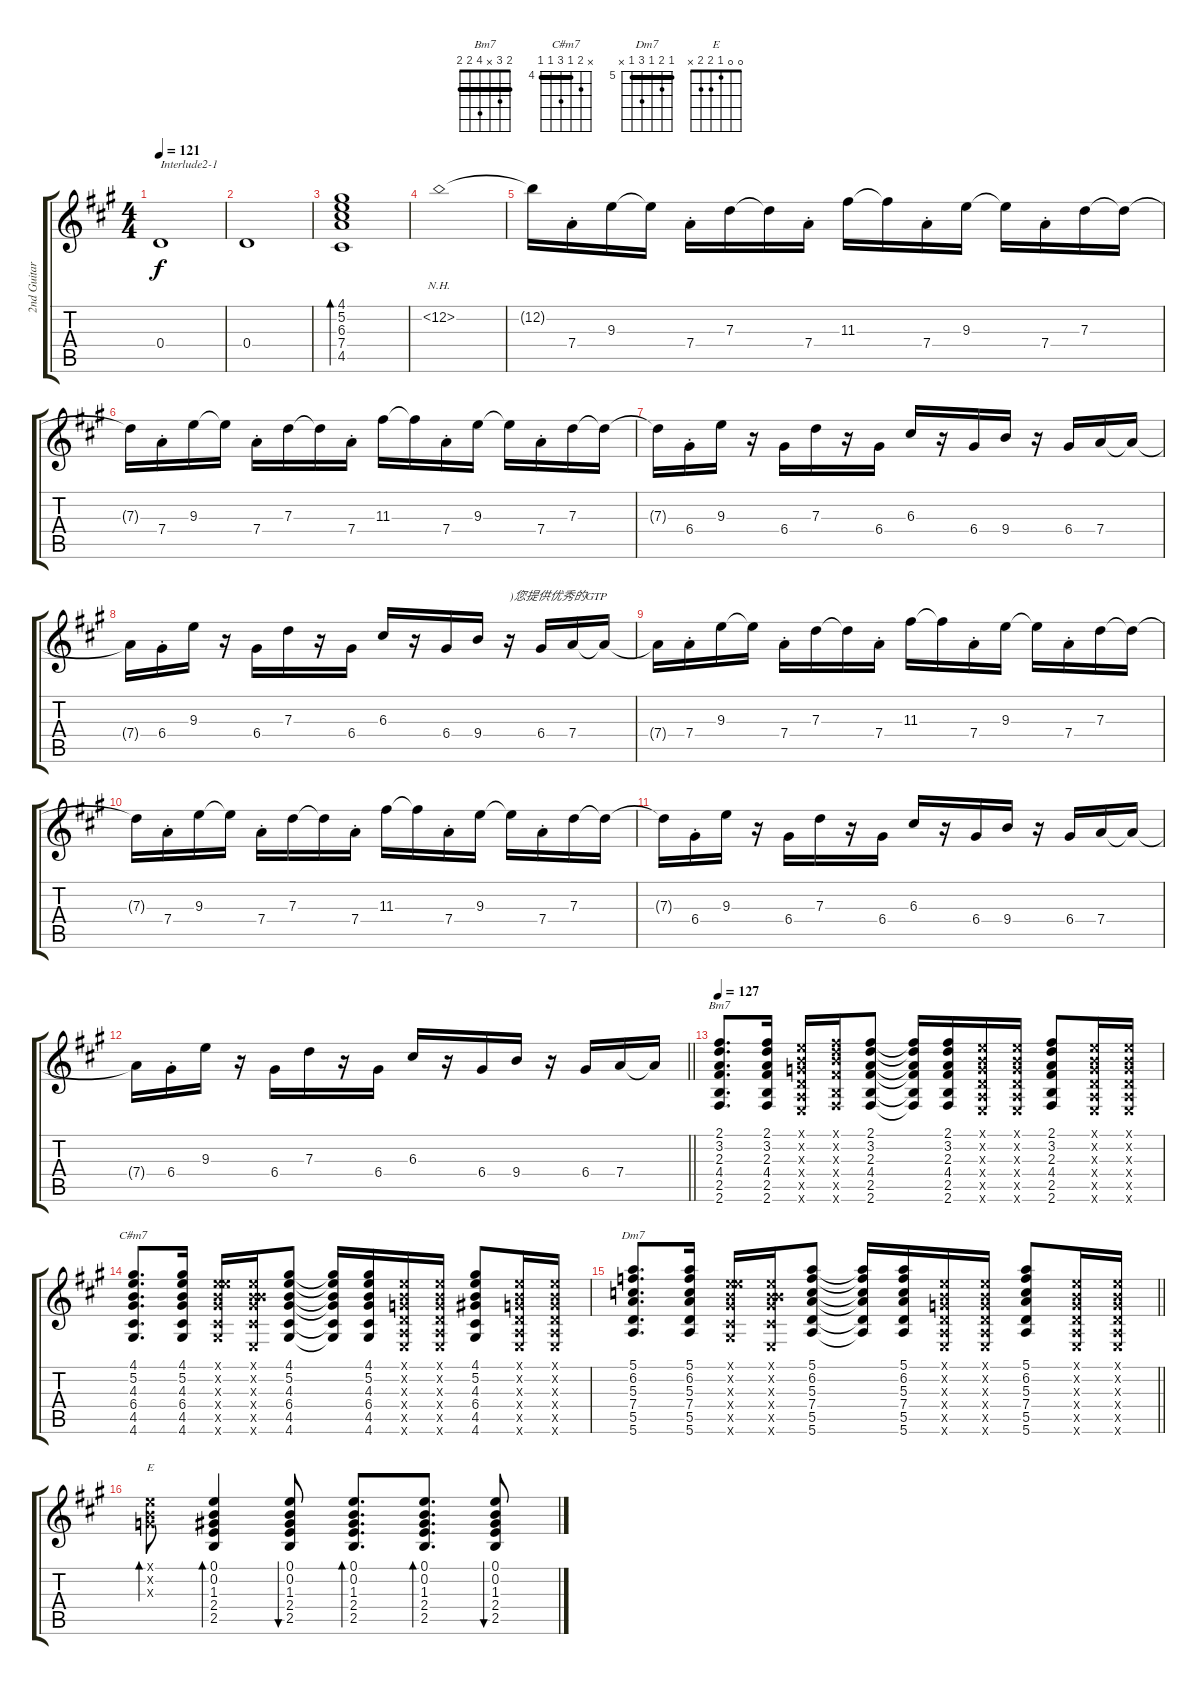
\track ("2nd Guitar" "2nd Guitar") {instrument acousticguitarsteel}
\staff {score tabs}
\tuning (E4 B3 G3 D3 A2 E2) {hide}
\chord ("Bm7" 2 3 x 4 2 2) {barre 2}
\chord ("C#m7" x 5 4 6 4 4) {firstfret 4 barre 4}
\chord ("Dm7" 5 6 5 7 5 x) {firstfret 5 barre 5}
\chord ("E" 0 0 1 2 2 x)
\ts (4 4)
\tempo 121
\clef g2
\ks a
0.4.1{txt "Interlude2-1" dy f volume 13} |
0.4.1 |
(4.1 5.2 6.3 7.4 4.5).1{bd 120} |
12.2{nh}.1 |
12.2{t}.16 7.4{st}.16 9.3.16 9.3{t}.16 7.4{st}.16 7.3.16 7.3{t}.16 7.4{st}.16 11.3.16 11.3{t}.16 7.4{st}.16 9.3.16 9.3{t}.16 7.4{st}.16 7.3.16 7.3{t}.16 |
7.3{t}.16 7.4{st}.16 9.3.16 9.3{t}.16 7.4{st}.16 7.3.16 7.3{t}.16 7.4{st}.16 11.3.16 11.3{t}.16 7.4{st}.16 9.3.16 9.3{t}.16 7.4{st}.16 7.3.16 7.3{t}.16 |
7.3{t}.16 6.4{st}.16 9.3.16 r.16 6.4.16 7.3.16 r.16 6.4.16 6.3.16 r.16 6.4.16 9.4.16 r.16 6.4.16 7.4.16 7.4{t}.16 |
7.4{t}.16 6.4{st}.16 9.3.16 r.16 6.4.16 7.3.16 r.16 6.4.16 6.3.16 r.16 6.4.16 9.4.16 r.16{txt ")您提供优秀的GTP"} 6.4.16 7.4.16 7.4{t}.16 |
7.4{t}.16 7.4{st}.16 9.3.16 9.3{t}.16 7.4{st}.16 7.3.16 7.3{t}.16 7.4{st}.16 11.3.16 11.3{t}.16 7.4{st}.16 9.3.16 9.3{t}.16 7.4{st}.16 7.3.16 7.3{t}.16 |
7.3{t}.16 7.4{st}.16 9.3.16 9.3{t}.16 7.4{st}.16 7.3.16 7.3{t}.16 7.4{st}.16 11.3.16 11.3{t}.16 7.4{st}.16 9.3.16 9.3{t}.16 7.4{st}.16 7.3.16 7.3{t}.16 |
7.3{t}.16 6.4{st}.16 9.3.16 r.16 6.4.16 7.3.16 r.16 6.4.16 6.3.16 r.16 6.4.16 9.4.16 r.16 6.4.16 7.4.16 7.4{t}.16 |
\barLineRight lightlight
7.4{t}.16 6.4{st}.16 9.3.16 r.16 6.4.16 7.3.16 r.16 6.4.16 6.3.16 r.16 6.4.16 9.4.16 r.16 6.4.16 7.4.16 7.4{t}.16 |
\tempo 127
(2.1 3.2 2.3 4.4 2.5 2.6).8{d ch "Bm7" volume 14} (2.1 3.2 2.3 4.4 2.5 2.6).16 (0.1{x} 0.2{x} 0.3{x} 0.4{x} 0.5{x} 0.6{x}).16 (2.1{x} 3.2{x} 4.3{x} 4.4{x} 2.5{x} 2.6{x}).16 (2.1 3.2 2.3 4.4 2.5 2.6).8 (2.1{t} 3.2{t} 2.3{t} 4.4{t} 2.5{t} 2.6{t}).16 (2.1 3.2 2.3 4.4 2.5 2.6).16 (0.1{x} 0.2{x} 0.3{x} 0.4{x} 0.5{x} 0.6{x}).16 (0.1{x} 0.2{x} 0.3{x} 0.4{x} 0.5{x} 0.6{x}).16 (2.1 3.2 2.3 4.4 2.5 2.6).8 (0.1{x} 0.2{x} 0.3{x} 0.4{x} 0.5{x} 0.6{x}).16 (0.1{x} 0.2{x} 0.3{x} 0.4{x} 0.5{x} 0.6{x}).16 |
(4.1 5.2 4.3 6.4 4.5 4.6).8{d ch "C#m7"} (4.1 5.2 4.3 6.4 4.5 4.6).16 (0.1{x} 5.2{x} 4.3{x} 6.4{x} 4.5{x} 4.6{x}).16 (0.1{x} 0.2{x} 4.3{x} 6.4{x} 4.5{x} 0.6{x}).16 (4.1 5.2 4.3 6.4 4.5 4.6).8 (4.1{t} 5.2{t} 4.3{t} 6.4{t} 4.5{t} 4.6{t}).16 (4.1 5.2 4.3 6.4 4.5 4.6).16 (0.1{x} 0.2{x} 0.3{x} 0.4{x} 0.5{x} 0.6{x}).16 (0.1{x} 0.2{x} 0.3{x} 0.4{x} 0.5{x} 0.6{x}).16 (4.1 5.2 4.3 6.4 4.5 4.6).8 (0.1{x} 0.2{x} 0.3{x} 0.4{x} 0.5{x} 0.6{x}).16 (0.1{x} 0.2{x} 0.3{x} 0.4{x} 0.5{x} 0.6{x}).16 |
\barLineRight lightlight
(5.1 6.2 5.3 7.4 5.5 5.6).8{d ch "Dm7"} (5.1 6.2 5.3 7.4 5.5 5.6).16 (0.1{x} 5.2{x} 4.3{x} 6.4{x} 4.5{x} 4.6{x}).16 (0.1{x} 0.2{x} 4.3{x} 6.4{x} 4.5{x} 0.6{x}).16 (5.1 6.2 5.3 7.4 5.5 5.6).8 (5.1{t} 6.2{t} 5.3{t} 7.4{t} 5.5{t} 5.6{t}).16 (5.1 6.2 5.3 7.4 5.5 5.6).16 (0.1{x} 0.2{x} 0.3{x} 0.4{x} 0.5{x} 0.6{x}).16 (0.1{x} 0.2{x} 0.3{x} 0.4{x} 0.5{x} 0.6{x}).16 (5.1 6.2 5.3 7.4 5.5 5.6).8 (0.1{x} 0.2{x} 0.3{x} 0.4{x} 0.5{x} 0.6{x}).16 (0.1{x} 0.2{x} 0.3{x} 0.4{x} 0.5{x} 0.6{x}).16 |
(0.1{x} 0.2{x} 0.3{x}).8{bd 60 ch "E"} (0.1 0.2 1.3 2.4 2.5).4{bd 60} (0.1 0.2 1.3 2.4 2.5).8{bu 60} (0.1 0.2 1.3 2.4 2.5).8{d bd 60} (0.1 0.2 1.3 2.4 2.5).8{d bd 60} (0.1 0.2 1.3 2.4 2.5).8{bu 60}
